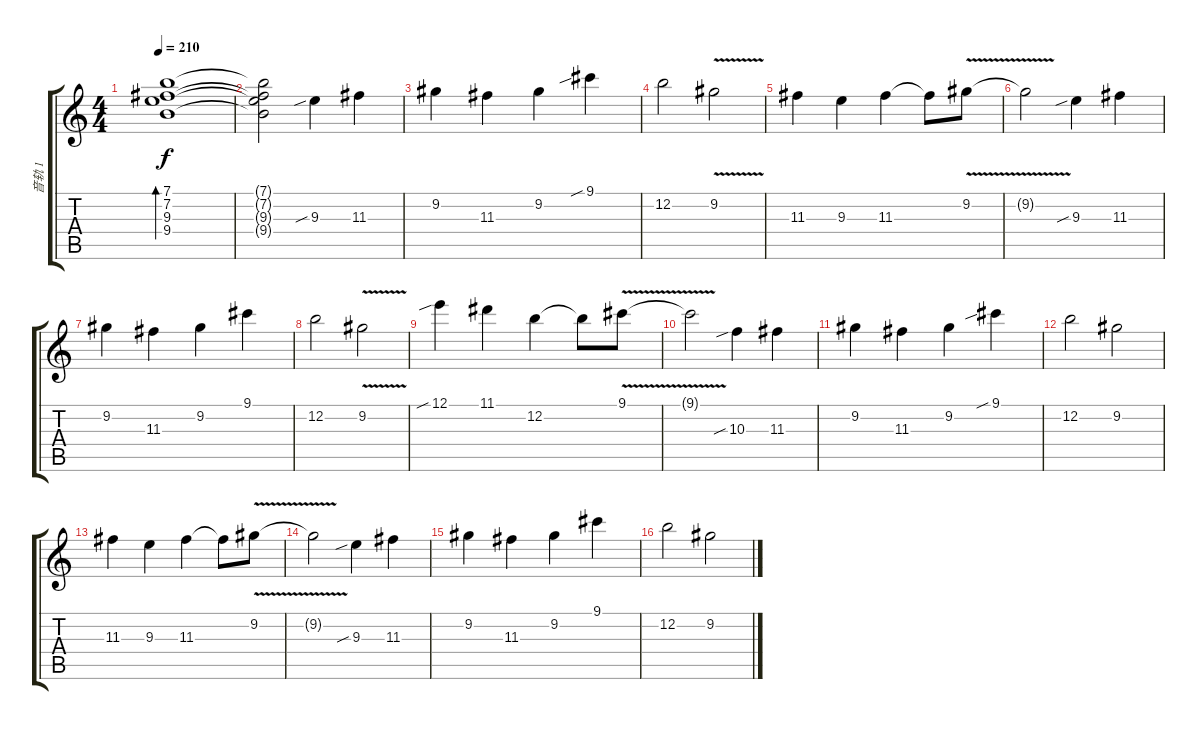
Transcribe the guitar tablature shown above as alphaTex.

\track ("音轨 1" "音轨 1") {instrument overdrivenguitar}
\staff {score tabs}
\tuning (E4 B3 G3 D3 A2 E2) {hide}
\ts (4 4)
\tempo 210
\clef g2
\ks c
(7.1 7.2 9.3 9.4).1{bd 480 dy f} |
(7.1{t} 7.2{t} 9.3{t} 9.4{t}).2 9.3{sib}.4 11.3.4 |
9.2.4 11.3.4 9.2.4 9.1{sib}.4 |
12.2.2 9.2{v}.2 |
11.3.4 9.3.4 11.3.4 11.3{t}.8 9.2{v}.8 |
9.2{t}.2 9.3{sib}.4 11.3.4 |
9.2.4 11.3.4 9.2.4 9.1.4 |
12.2.2 9.2{v}.2 |
12.1{sib}.4 11.1.4 12.2.4 12.2{t}.8 9.1{v}.8 |
9.1{t}.2 10.3{sib}.4 11.3.4 |
9.2.4 11.3.4 9.2.4 9.1{sib}.4 |
12.2.2 9.2.2 |
11.3.4 9.3.4 11.3.4 11.3{t}.8 9.2{v}.8 |
9.2{t}.2 9.3{sib}.4 11.3.4 |
9.2.4 11.3.4 9.2.4 9.1.4 |
12.2.2 9.2.2
